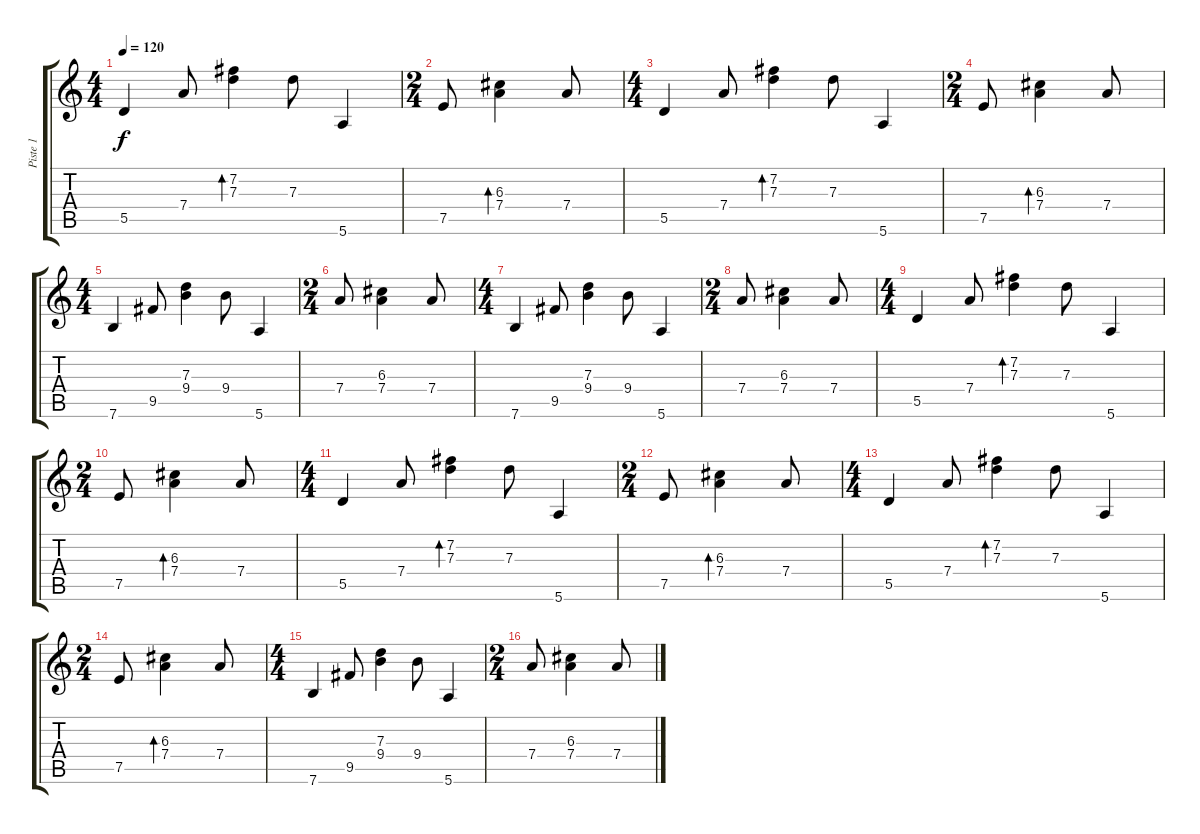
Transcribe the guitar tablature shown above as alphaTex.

\track ("Piste 1" "Piste 1") {instrument acousticguitarsteel}
\staff {score tabs}
\tuning (E4 B3 G3 D3 A2 E2) {hide}
\ts (4 4)
\tempo 120
\clef g2
\ks c
5.5.4{dy f} 7.4.8 (7.2 7.3).4{bd 240} 7.3.8 5.6.4 |
\ts (2 4)
7.5.8 (6.3 7.4).4{bd 240} 7.4.8 |
\ts (4 4)
5.5.4 7.4.8 (7.2 7.3).4{bd 240} 7.3.8 5.6.4 |
\ts (2 4)
7.5.8 (6.3 7.4).4{bd 240} 7.4.8 |
\ts (4 4)
7.6.4 9.5.8 (7.3 9.4).4 9.4.8 5.6.4 |
\ts (2 4)
7.4.8 (6.3 7.4).4 7.4.8 |
\ts (4 4)
7.6.4 9.5.8 (7.3 9.4).4 9.4.8 5.6.4 |
\ts (2 4)
7.4.8 (6.3 7.4).4 7.4.8 |
\ts (4 4)
5.5.4 7.4.8 (7.2 7.3).4{bd 240} 7.3.8 5.6.4 |
\ts (2 4)
7.5.8 (6.3 7.4).4{bd 240} 7.4.8 |
\ts (4 4)
5.5.4 7.4.8 (7.2 7.3).4{bd 240} 7.3.8 5.6.4 |
\ts (2 4)
7.5.8 (6.3 7.4).4{bd 240} 7.4.8 |
\ts (4 4)
5.5.4 7.4.8 (7.2 7.3).4{bd 240} 7.3.8 5.6.4 |
\ts (2 4)
7.5.8 (6.3 7.4).4{bd 240} 7.4.8 |
\ts (4 4)
7.6.4 9.5.8 (7.3 9.4).4 9.4.8 5.6.4 |
\ts (2 4)
7.4.8 (6.3 7.4).4 7.4.8
